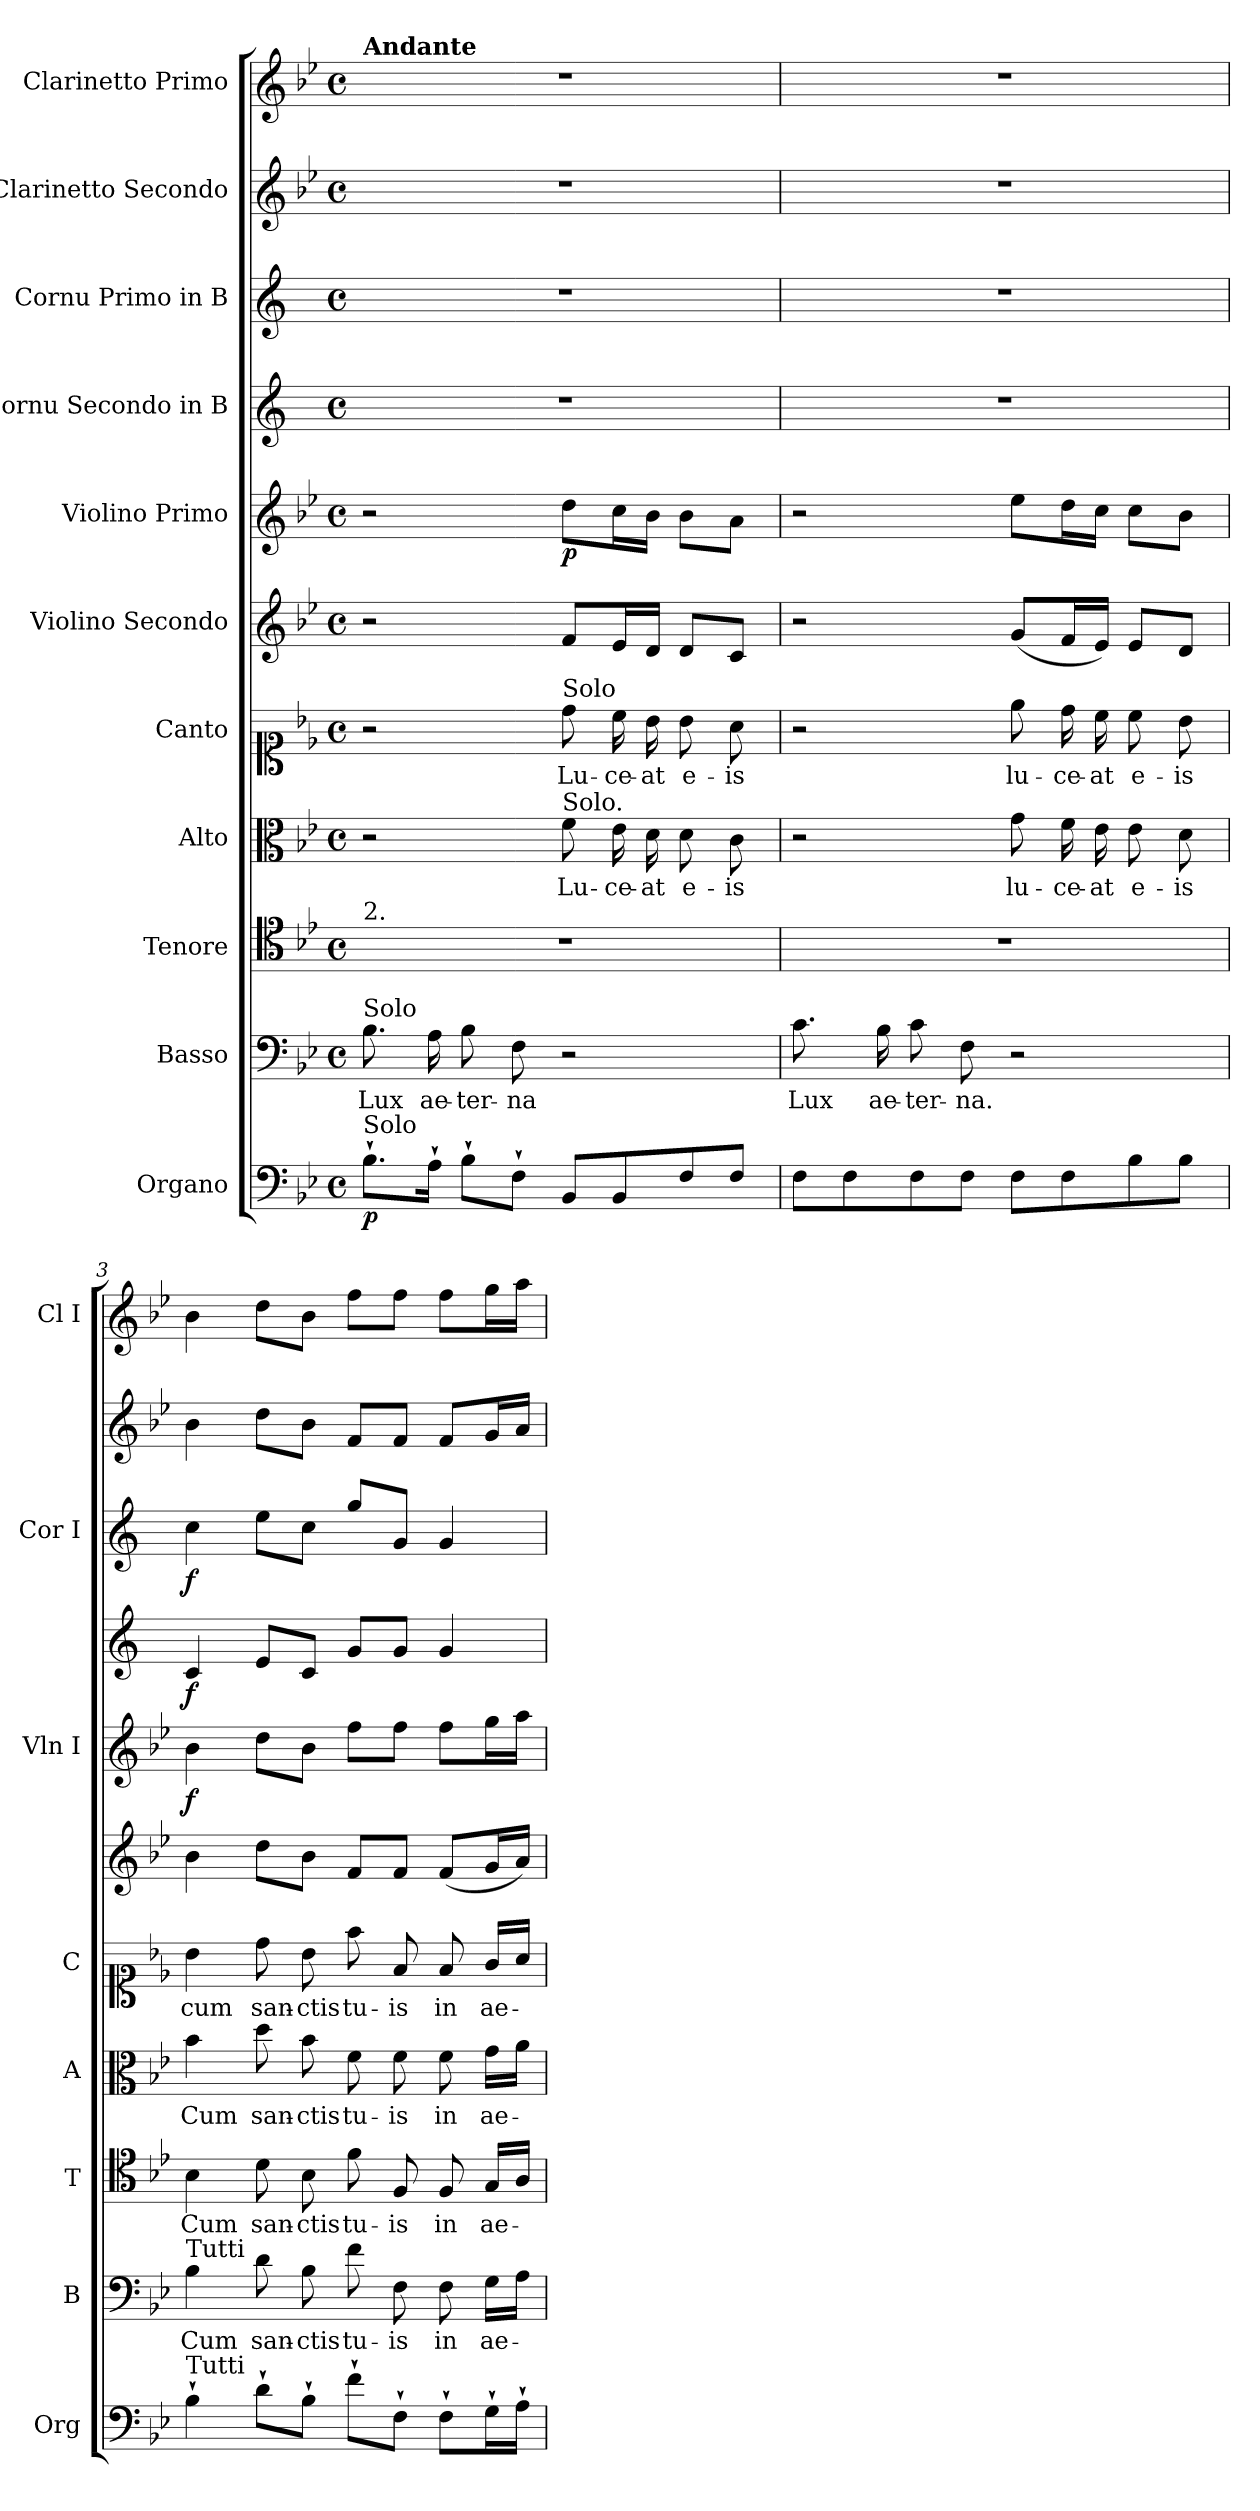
**kern	**dynam	**kern	**text	**kern	**text	**kern	**text	**kern	**text	**kern	**kern	**dynam	**kern	**dynam	**kern	**dynam	**kern	**kern
*part11	*part11	*part10	*part10	*part9	*part9	*part8	*part8	*part7	*part7	*part6	*part5	*part5	*part4	*part4	*part3	*part3	*part2	*part1
*staff11	*staff11	*staff10	*staff10	*staff9	*staff9	*staff8	*staff8	*staff7	*staff7	*staff6	*staff5	*staff5	*staff4	*staff4	*staff3	*staff3	*staff2	*staff1
*I"Organo	*	*I"Basso	*	*I"Tenore	*	*I"Alto	*	*I"Canto	*	*I"Violino Secondo	*I"Violino Primo	*	*I"Cornu Secondo in B	*	*I"Cornu Primo in B	*	*I"Clarinetto Secondo	*I"Clarinetto Primo
*I'Org	*	*I'B	*	*I'T	*	*I'A	*	*I'C	*	*	*I'Vln I	*	*	*	*I'Cor I	*	*	*I'Cl I
*clefF4	*	*clefF4	*	*clefC4	*	*clefC3	*	*clefC1	*	*clefG2	*clefG2	*	*clefG2	*	*clefG2	*	*clefG2	*clefG2
*	*	*	*	*	*	*	*	*	*	*	*	*	*ITrd1c2	*	*ITrd1c2	*	*	*
*k[b-e-]	*	*k[b-e-]	*	*k[b-e-]	*	*k[b-e-]	*	*k[b-e-]	*	*k[b-e-]	*k[b-e-]	*	*k[b-e-]	*	*k[b-e-]	*	*k[b-e-]	*k[b-e-]
*B-:	*	*B-:	*	*B-:	*	*B-:	*	*B-:	*	*B-:	*B-:	*	*	*	*	*	*B-:	*B-:
*M4/4	*	*M4/4	*	*M4/4	*	*M4/4	*	*M4/4	*	*M4/4	*M4/4	*	*M4/4	*	*M4/4	*	*M4/4	*M4/4
*met(c)	*	*met(c)	*	*met(c)	*	*met(c)	*	*met(c)	*	*met(c)	*met(c)	*	*met(c)	*	*met(c)	*	*met(c)	*met(c)
=1	=1	=1	=1	=1	=1	=1	=1	=1	=1	=1	=1	=1	=1	=1	=1	=1	=1	=1
!	!	!	!	!	!	!	!	!	!	!	!	!	!	!	!	!	!	!LO:TX:a:B:t=Andante
!	!	!	!	!LO:TX:a:t=2.	!	!	!	!	!	!	!	!	!	!	!	!	!	!
!	!	!LO:TX:a:t=Solo	!	!	!	!	!	!	!	!	!	!	!	!	!	!	!	!
!LO:TX:a:t=Solo	!	!	!	!	!	!	!	!	!	!	!	!	!	!	!	!	!	!
8.B-`L	p	8.B-	Lux	1r	.	2r	.	2r	.	2r	2r	.	1r	.	1r	.	1r	1r
16A`Jk	.	16A	ae-	.	.	.	.	.	.	.	.	.	.	.	.	.	.	.
8B-`L	.	8B-	-ter-	.	.	.	.	.	.	.	.	.	.	.	.	.	.	.
8F`J	.	8F	-na	.	.	.	.	.	.	.	.	.	.	.	.	.	.	.
!	!	!	!	!	!	!	!	!LO:TX:a:t=Solo	!	!	!	!	!	!	!	!	!	!
!	!	!	!	!	!	!LO:TX:a:t=Solo.	!	!	!	!	!	!	!	!	!	!	!	!
8BB-/L	.	2r	.	.	.	8f	Lu-	8dd	Lu-	8fL	8ddL	p	.	.	.	.	.	.
8BB-/	.	.	.	.	.	16e-	-ce-	16cc	-ce-	16e-L	16ccL	.	.	.	.	.	.	.
.	.	.	.	.	.	16d	-at	16b-	-at	16dJJ	16b-JJ	.	.	.	.	.	.	.
8F\	.	.	.	.	.	8d	e-	8b-	e-	8dL	8b-\L	.	.	.	.	.	.	.
8F\J	.	.	.	.	.	8c	-is	8a	-is	8cJ	8aJ	.	.	.	.	.	.	.
=2	=2	=2	=2	=2	=2	=2	=2	=2	=2	=2	=2	=2	=2	=2	=2	=2	=2	=2
8FL	.	8.c	Lux	1r	.	2r	.	2r	.	2r	2r	.	1r	.	1r	.	1r	1r
8F	.	.	.	.	.	.	.	.	.	.	.	.	.	.	.	.	.	.
.	.	16B-	ae-	.	.	.	.	.	.	.	.	.	.	.	.	.	.	.
8F	.	8c	-ter-	.	.	.	.	.	.	.	.	.	.	.	.	.	.	.
8FJ	.	8F	-na.	.	.	.	.	.	.	.	.	.	.	.	.	.	.	.
8FL	.	2r	.	.	.	8g	lu-	8ee-	lu-	(<8gL	8ee-L	.	.	.	.	.	.	.
8F	.	.	.	.	.	16f	-ce-	16dd	-ce-	16fL	16ddL	.	.	.	.	.	.	.
.	.	.	.	.	.	16e-	-at	16cc	-at	16e-JJ)	16ccJJ	.	.	.	.	.	.	.
8B-	.	.	.	.	.	8e-	e-	8cc	e-	8e-L	8ccL	.	.	.	.	.	.	.
8B-J	.	.	.	.	.	8d	-is	8b-	-is	8dJ	8b-J	.	.	.	.	.	.	.
=3	=3	=3	=3	=3	=3	=3	=3	=3	=3	=3	=3	=3	=3	=3	=3	=3	=3	=3
!	!	!LO:TX:a:t=Tutti	!	!	!	!	!	!	!	!	!	!	!	!	!	!	!	!
!LO:TX:a:t=Tutti	!	!	!	!	!	!	!	!	!	!	!	!	!	!	!	!	!	!
4B-`	.	4B-	Cum	4B-	Cum	4b-	Cum	4b-	cum	4b-	4b-	f	4B-	f	4b-	f	4b-	4b-
8d`L	.	8d	san-	8d	san-	8dd	san-	8dd	san-	8ddL	8ddL	.	8dL	.	8ddL	.	8ddL	8ddL
8B-`J	.	8B-	-ctis	8B-	-ctis	8b-	-ctis	8b-	-ctis	8b-J	8b-J	.	8B-J	.	8b-J	.	8b-J	8b-J
8f`L	.	8f	tu-	8f	tu-	8f	tu-	8ff	tu-	8fL	8ffL	.	8fL	.	8ff\L	.	8fL	8ffL
8F`J	.	8F	-is	8F	-is	8f	-is	8f	-is	8fJ	8ffJ	.	8fJ	.	8f/J	.	8fJ	8ffJ
8F`L	.	8F	in	8F	in	8f	in	8f	in	(<8fL	8ffL	.	4f	.	4f	.	8fL	8ffL
16G`L	.	16GLL	ae-	16GLL	ae-	16gLL	ae-	16g/LL	ae-	16gL	16ggL	.	.	.	.	.	16gL	16ggL
16A`JJ	.	16AJJ	.	16AJJ	.	16aJJ	.	16aJJ	.	16aJJ)	16aaJJ	.	.	.	.	.	16aJJ	16aaJJ
=	=	=	=	=	=	=	=	=	=	=	=	=	=	=	=	=	=	=
*-	*-	*-	*-	*-	*-	*-	*-	*-	*-	*-	*-	*-	*-	*-	*-	*-	*-	*-
